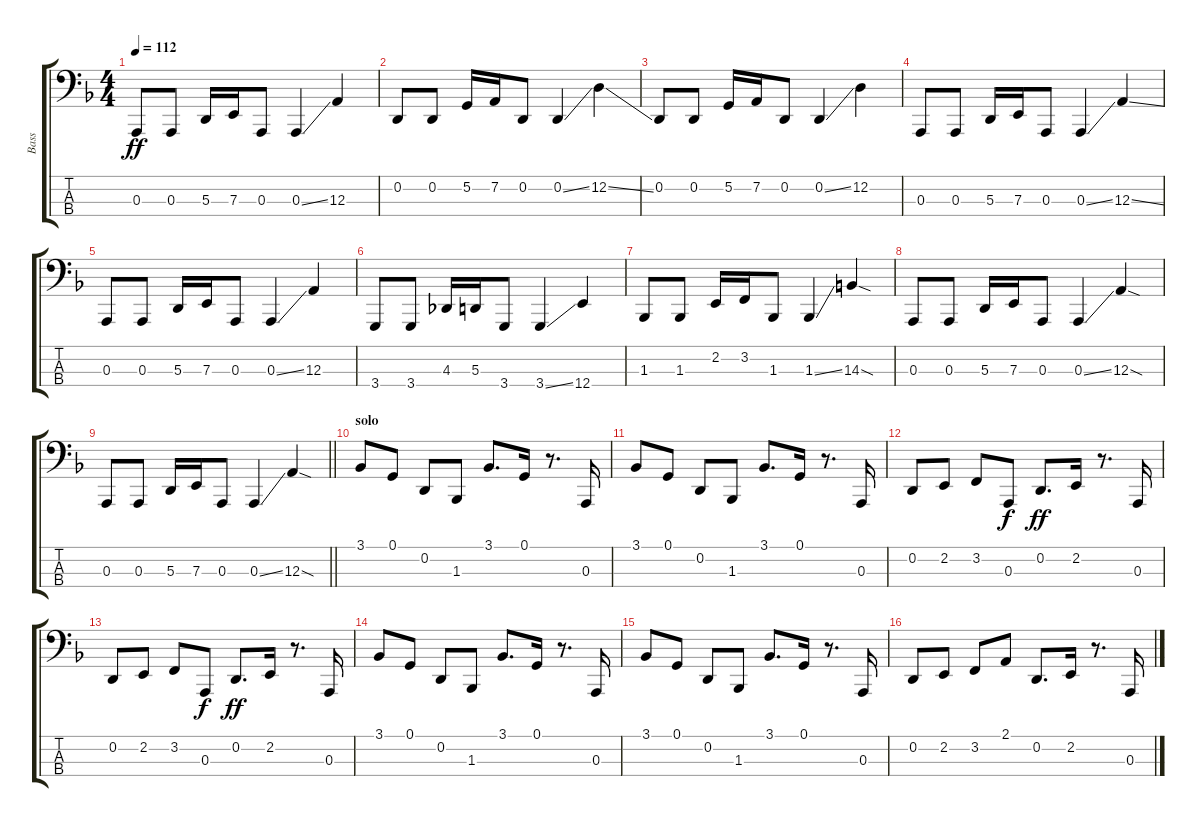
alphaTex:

\track ("Bass " "Bass ") {instrument lead8bassandlead}
\staff {score tabs}
\tuning (G2 D2 A1 E1) {hide}
\ts (4 4)
\tempo 112
\clef f4
\ks dminor
0.3.8{dy ff} 0.3.8 5.3.16 7.3.16 0.3.8 0.3{ss}.4 12.3.4 |
0.2.8 0.2.8 5.2.16 7.2.16 0.2.8 0.2{ss}.4 12.2{ss}.4 |
0.2.8 0.2.8 5.2.16 7.2.16 0.2.8 0.2{ss}.4 12.2.4 |
0.3.8 0.3.8 5.3.16 7.3.16 0.3.8 0.3{ss}.4 12.3{ss}.4 |
0.3.8 0.3.8 5.3.16 7.3.16 0.3.8 0.3{ss}.4 12.3.4 |
3.4.8 3.4.8 4.3.16 5.3.16 3.4.8 3.4{ss}.4 12.4.4 |
1.3.8 1.3.8 2.2.16 3.2.16 1.3.8 1.3{ss}.4 14.3{sod}.4 |
0.3.8 0.3.8 5.3.16 7.3.16 0.3.8 0.3{ss}.4 12.3{sod}.4 |
\barLineRight lightlight
0.3.8 0.3.8 5.3.16 7.3.16 0.3.8 0.3{ss}.4 12.3{sod}.4 |
\section ("" "solo")
3.1.8 0.1.8 0.2.8 1.3.8 3.1.8{d} 0.1.16 r.8{d} 0.3.16 |
3.1.8 0.1.8 0.2.8 1.3.8 3.1.8{d} 0.1.16 r.8{d} 0.3.16 |
0.2.8 2.2.8 3.2.8 0.3.8{dy f} 0.2.8{d dy ff} 2.2.16 r.8{d} 0.3.16 |
0.2.8 2.2.8 3.2.8 0.3.8{dy f} 0.2.8{d dy ff} 2.2.16 r.8{d} 0.3.16 |
3.1.8 0.1.8 0.2.8 1.3.8 3.1.8{d} 0.1.16 r.8{d} 0.3.16 |
3.1.8 0.1.8 0.2.8 1.3.8 3.1.8{d} 0.1.16 r.8{d} 0.3.16 |
0.2.8 2.2.8 3.2.8 2.1.8 0.2.8{d} 2.2.16 r.8{d} 0.3.16
